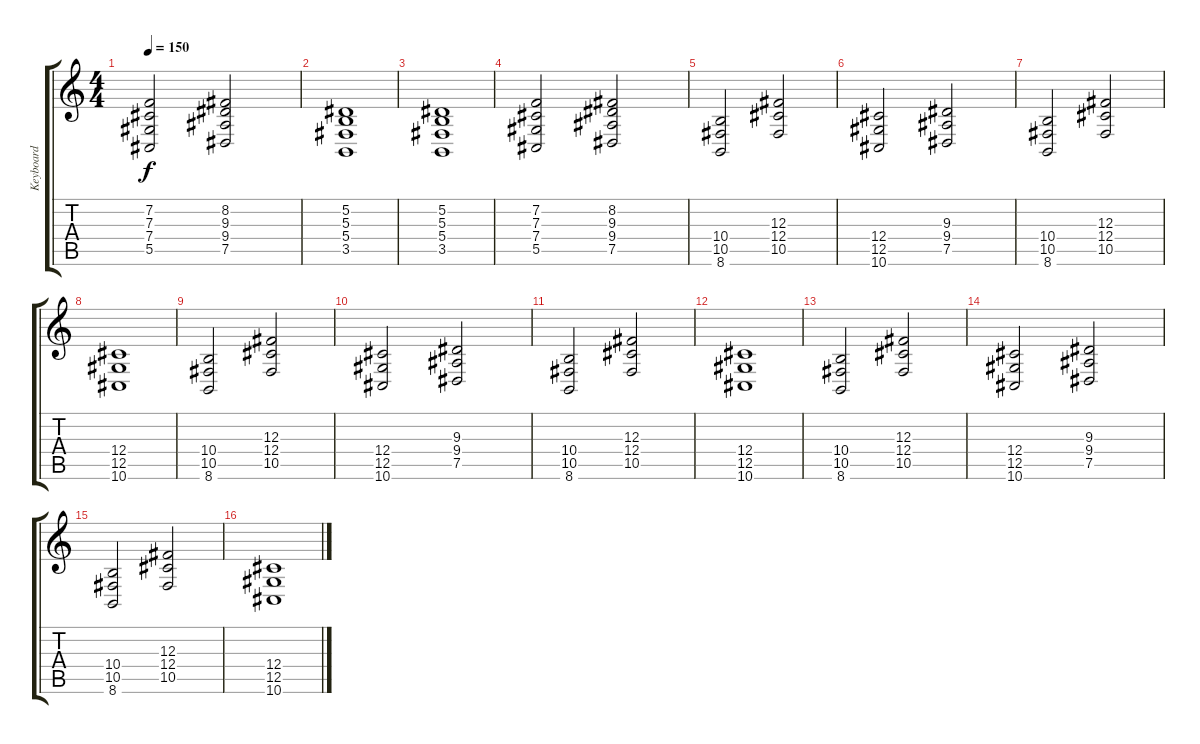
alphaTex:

\track ("Keyboard" "Keyboard") {instrument stringensemble1}
\staff {score tabs}
\tuning (Eb4 Bb3 Gb3 Db3 Ab2 Eb2) {hide}
\ts (4 4)
\tempo 150
\clef g2
\ks c
(7.2 7.3 7.4 5.5).2{dy f} (8.2 9.3 9.4 7.5).2 |
(5.2 5.3 5.4 3.5).1 |
(5.2 5.3 5.4 3.5).1 |
(7.2 7.3 7.4 5.5).2 (8.2 9.3 9.4 7.5).2 |
(10.4 10.5 8.6).2 (12.3 12.4 10.5).2 |
(12.4 12.5 10.6).2 (9.3 9.4 7.5).2 |
(10.4 10.5 8.6).2 (12.3 12.4 10.5).2 |
(12.4 12.5 10.6).1 |
(10.4 10.5 8.6).2 (12.3 12.4 10.5).2 |
(12.4 12.5 10.6).2 (9.3 9.4 7.5).2 |
(10.4 10.5 8.6).2 (12.3 12.4 10.5).2 |
(12.4 12.5 10.6).1 |
(10.4 10.5 8.6).2{volume 10} (12.3 12.4 10.5).2 |
(12.4 12.5 10.6).2 (9.3 9.4 7.5).2 |
(10.4 10.5 8.6).2{volume 5} (12.3 12.4 10.5).2 |
(12.4 12.5 10.6).1
